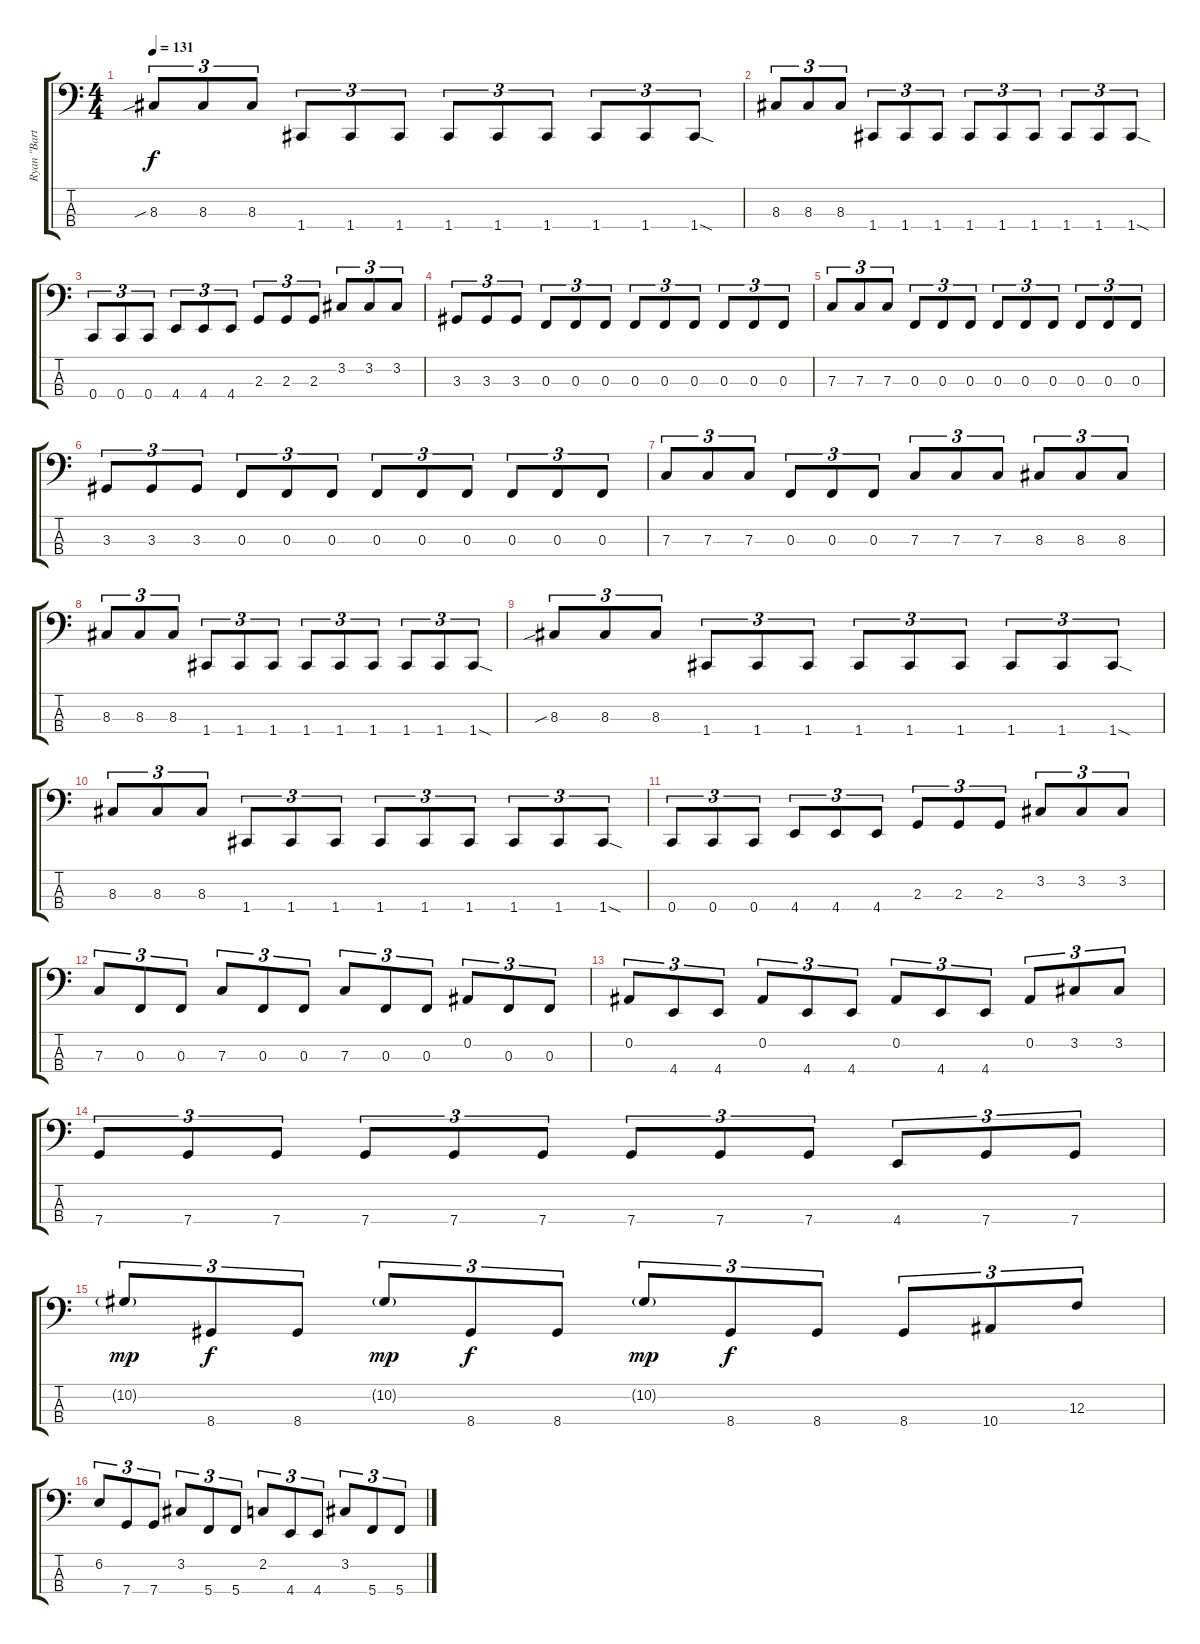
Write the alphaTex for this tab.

\track ("Ryan \"Bart\" Williams [Bass (Since 2007)]" "Ryan \"Bart") {instrument electricbassfinger}
\staff {score tabs}
\tuning (Eb2 Bb1 F1 C1) {hide}
\ts (4 4)
\tempo 131
\clef f4
\ks c
8.3{sib}.8{tu (3 2) dy f} 8.3.8{tu (3 2)} 8.3.8{tu (3 2)} 1.4.8{tu (3 2)} 1.4.8{tu (3 2)} 1.4.8{tu (3 2)} 1.4.8{tu (3 2)} 1.4.8{tu (3 2)} 1.4.8{tu (3 2)} 1.4.8{tu (3 2)} 1.4.8{tu (3 2)} 1.4{sod}.8{tu (3 2)} |
8.3.8{tu (3 2)} 8.3.8{tu (3 2)} 8.3.8{tu (3 2)} 1.4.8{tu (3 2)} 1.4.8{tu (3 2)} 1.4.8{tu (3 2)} 1.4.8{tu (3 2)} 1.4.8{tu (3 2)} 1.4.8{tu (3 2)} 1.4.8{tu (3 2)} 1.4.8{tu (3 2)} 1.4{sod}.8{tu (3 2)} |
0.4.8{tu (3 2)} 0.4.8{tu (3 2)} 0.4.8{tu (3 2)} 4.4.8{tu (3 2)} 4.4.8{tu (3 2)} 4.4.8{tu (3 2)} 2.3.8{tu (3 2)} 2.3.8{tu (3 2)} 2.3.8{tu (3 2)} 3.2.8{tu (3 2)} 3.2.8{tu (3 2)} 3.2.8{tu (3 2)} |
3.3.8{tu (3 2)} 3.3.8{tu (3 2)} 3.3.8{tu (3 2)} 0.3.8{tu (3 2)} 0.3.8{tu (3 2)} 0.3.8{tu (3 2)} 0.3.8{tu (3 2)} 0.3.8{tu (3 2)} 0.3.8{tu (3 2)} 0.3.8{tu (3 2)} 0.3.8{tu (3 2)} 0.3.8{tu (3 2)} |
7.3.8{tu (3 2)} 7.3.8{tu (3 2)} 7.3.8{tu (3 2)} 0.3.8{tu (3 2)} 0.3.8{tu (3 2)} 0.3.8{tu (3 2)} 0.3.8{tu (3 2)} 0.3.8{tu (3 2)} 0.3.8{tu (3 2)} 0.3.8{tu (3 2)} 0.3.8{tu (3 2)} 0.3.8{tu (3 2)} |
3.3.8{tu (3 2)} 3.3.8{tu (3 2)} 3.3.8{tu (3 2)} 0.3.8{tu (3 2)} 0.3.8{tu (3 2)} 0.3.8{tu (3 2)} 0.3.8{tu (3 2)} 0.3.8{tu (3 2)} 0.3.8{tu (3 2)} 0.3.8{tu (3 2)} 0.3.8{tu (3 2)} 0.3.8{tu (3 2)} |
7.3.8{tu (3 2)} 7.3.8{tu (3 2)} 7.3.8{tu (3 2)} 0.3.8{tu (3 2)} 0.3.8{tu (3 2)} 0.3.8{tu (3 2)} 7.3.8{tu (3 2)} 7.3.8{tu (3 2)} 7.3.8{tu (3 2)} 8.3.8{tu (3 2)} 8.3.8{tu (3 2)} 8.3.8{tu (3 2)} |
8.3.8{tu (3 2)} 8.3.8{tu (3 2)} 8.3.8{tu (3 2)} 1.4.8{tu (3 2)} 1.4.8{tu (3 2)} 1.4.8{tu (3 2)} 1.4.8{tu (3 2)} 1.4.8{tu (3 2)} 1.4.8{tu (3 2)} 1.4.8{tu (3 2)} 1.4.8{tu (3 2)} 1.4{sod}.8{tu (3 2)} |
8.3{sib}.8{tu (3 2)} 8.3.8{tu (3 2)} 8.3.8{tu (3 2)} 1.4.8{tu (3 2)} 1.4.8{tu (3 2)} 1.4.8{tu (3 2)} 1.4.8{tu (3 2)} 1.4.8{tu (3 2)} 1.4.8{tu (3 2)} 1.4.8{tu (3 2)} 1.4.8{tu (3 2)} 1.4{sod}.8{tu (3 2)} |
8.3.8{tu (3 2)} 8.3.8{tu (3 2)} 8.3.8{tu (3 2)} 1.4.8{tu (3 2)} 1.4.8{tu (3 2)} 1.4.8{tu (3 2)} 1.4.8{tu (3 2)} 1.4.8{tu (3 2)} 1.4.8{tu (3 2)} 1.4.8{tu (3 2)} 1.4.8{tu (3 2)} 1.4{sod}.8{tu (3 2)} |
0.4.8{tu (3 2)} 0.4.8{tu (3 2)} 0.4.8{tu (3 2)} 4.4.8{tu (3 2)} 4.4.8{tu (3 2)} 4.4.8{tu (3 2)} 2.3.8{tu (3 2)} 2.3.8{tu (3 2)} 2.3.8{tu (3 2)} 3.2.8{tu (3 2)} 3.2.8{tu (3 2)} 3.2.8{tu (3 2)} |
7.3.8{tu (3 2)} 0.3.8{tu (3 2)} 0.3.8{tu (3 2)} 7.3.8{tu (3 2)} 0.3.8{tu (3 2)} 0.3.8{tu (3 2)} 7.3.8{tu (3 2)} 0.3.8{tu (3 2)} 0.3.8{tu (3 2)} 0.2.8{tu (3 2)} 0.3.8{tu (3 2)} 0.3.8{tu (3 2)} |
0.2.8{tu (3 2)} 4.4.8{tu (3 2)} 4.4.8{tu (3 2)} 0.2.8{tu (3 2)} 4.4.8{tu (3 2)} 4.4.8{tu (3 2)} 0.2.8{tu (3 2)} 4.4.8{tu (3 2)} 4.4.8{tu (3 2)} 0.2.8{tu (3 2)} 3.2.8{tu (3 2)} 3.2.8{tu (3 2)} |
7.4.8{tu (3 2)} 7.4.8{tu (3 2)} 7.4.8{tu (3 2)} 7.4.8{tu (3 2)} 7.4.8{tu (3 2)} 7.4.8{tu (3 2)} 7.4.8{tu (3 2)} 7.4.8{tu (3 2)} 7.4.8{tu (3 2)} 4.4.8{tu (3 2)} 7.4.8{tu (3 2)} 7.4.8{tu (3 2)} |
10.2{g}.8{tu (3 2) dy mp} 8.4.8{tu (3 2) dy f} 8.4.8{tu (3 2)} 10.2{g}.8{tu (3 2) dy mp} 8.4.8{tu (3 2) dy f} 8.4.8{tu (3 2)} 10.2{g}.8{tu (3 2) dy mp} 8.4.8{tu (3 2) dy f} 8.4.8{tu (3 2)} 8.4.8{tu (3 2)} 10.4.8{tu (3 2)} 12.3.8{tu (3 2)} |
6.2.8{tu (3 2)} 7.4.8{tu (3 2)} 7.4.8{tu (3 2)} 3.2.8{tu (3 2)} 5.4.8{tu (3 2)} 5.4.8{tu (3 2)} 2.2.8{tu (3 2)} 4.4.8{tu (3 2)} 4.4.8{tu (3 2)} 3.2.8{tu (3 2)} 5.4.8{tu (3 2)} 5.4.8{tu (3 2)}
